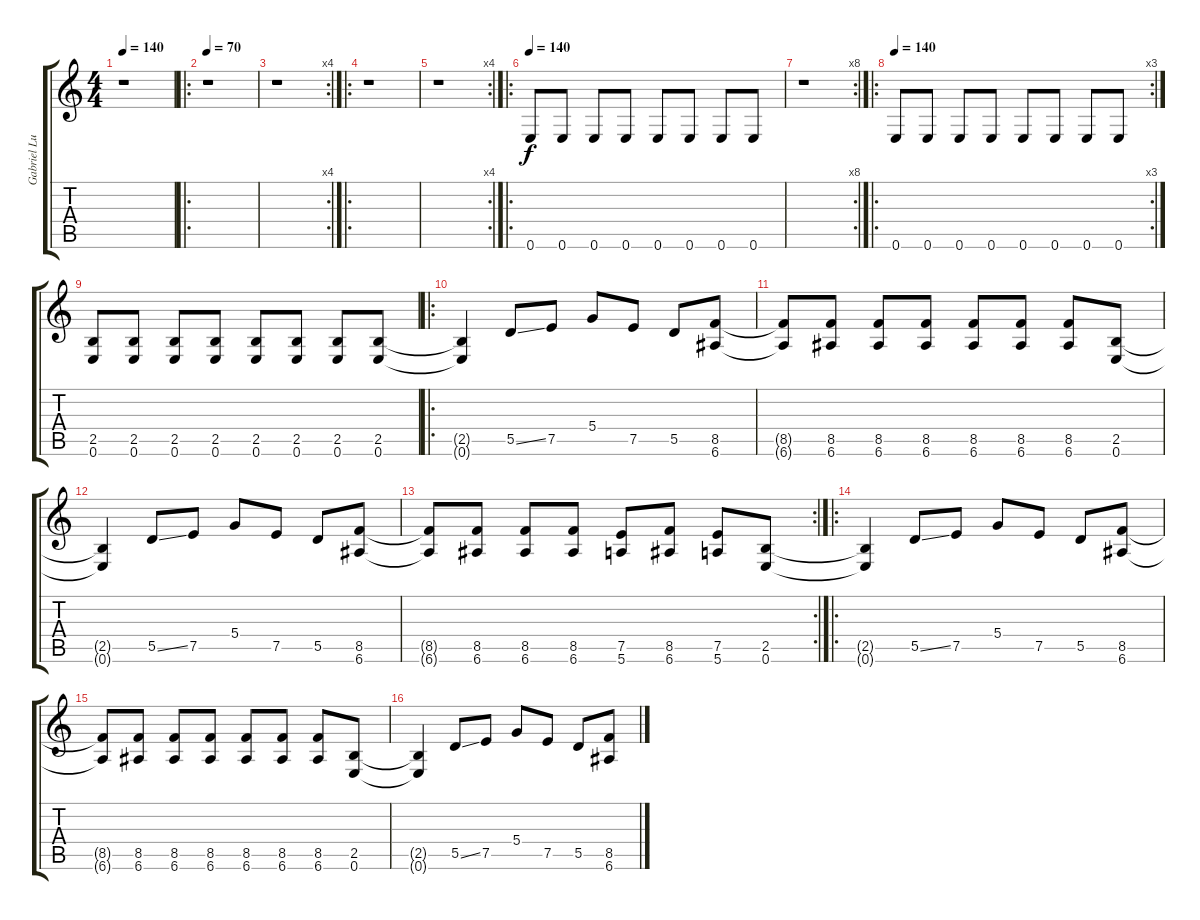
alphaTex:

\track ("Gabriel Luciano" "Gabriel Lu") {instrument overdrivenguitar}
\staff {score tabs}
\tuning (E4 B3 G3 D3 A2 E2) {hide}
\ts (4 4)
\tempo 140
\tempo 35
\tempo 140
\clef g2
\ks c
r.1{dy f instrument overdrivenguitar} |
\ro
\tempo 70
r.1 |
\rc 4
r.1 |
\ro
r.1 |
\rc 4
r.1 |
\ro
\tempo 140
0.6.8 0.6.8 0.6.8 0.6.8 0.6.8 0.6.8 0.6.8 0.6.8 |
\rc 8
r.1 |
\ro
\rc 3
\tempo 140
0.6.8 0.6.8 0.6.8 0.6.8 0.6.8 0.6.8 0.6.8 0.6.8 |
(2.5 0.6).8 (2.5 0.6).8 (2.5 0.6).8 (2.5 0.6).8 (2.5 0.6).8 (2.5 0.6).8 (2.5 0.6).8 (2.5 0.6).8 |
\ro
(2.5{t} 0.6{t}).4 5.5{ss}.8 7.5.8 5.4.8 7.5.8 5.5.8 (8.5 6.6).8 |
(8.5{t} 6.6{t}).8 (8.5 6.6).8 (8.5 6.6).8 (8.5 6.6).8 (8.5 6.6).8 (8.5 6.6).8 (8.5 6.6).8 (2.5 0.6).8 |
(2.5{t} 0.6{t}).4 5.5{ss}.8 7.5.8 5.4.8 7.5.8 5.5.8 (8.5 6.6).8 |
\rc 2
(8.5{t} 6.6{t}).8 (8.5 6.6).8 (8.5 6.6).8 (8.5 6.6).8 (7.5 5.6).8 (8.5 6.6).8 (7.5 5.6).8 (2.5 0.6).8 |
\ro
(2.5{t} 0.6{t}).4 5.5{ss}.8 7.5.8 5.4.8 7.5.8 5.5.8 (8.5 6.6).8 |
(8.5{t} 6.6{t}).8 (8.5 6.6).8 (8.5 6.6).8 (8.5 6.6).8 (8.5 6.6).8 (8.5 6.6).8 (8.5 6.6).8 (2.5 0.6).8 |
(2.5{t} 0.6{t}).4 5.5{ss}.8 7.5.8 5.4.8 7.5.8 5.5.8 (8.5 6.6).8
